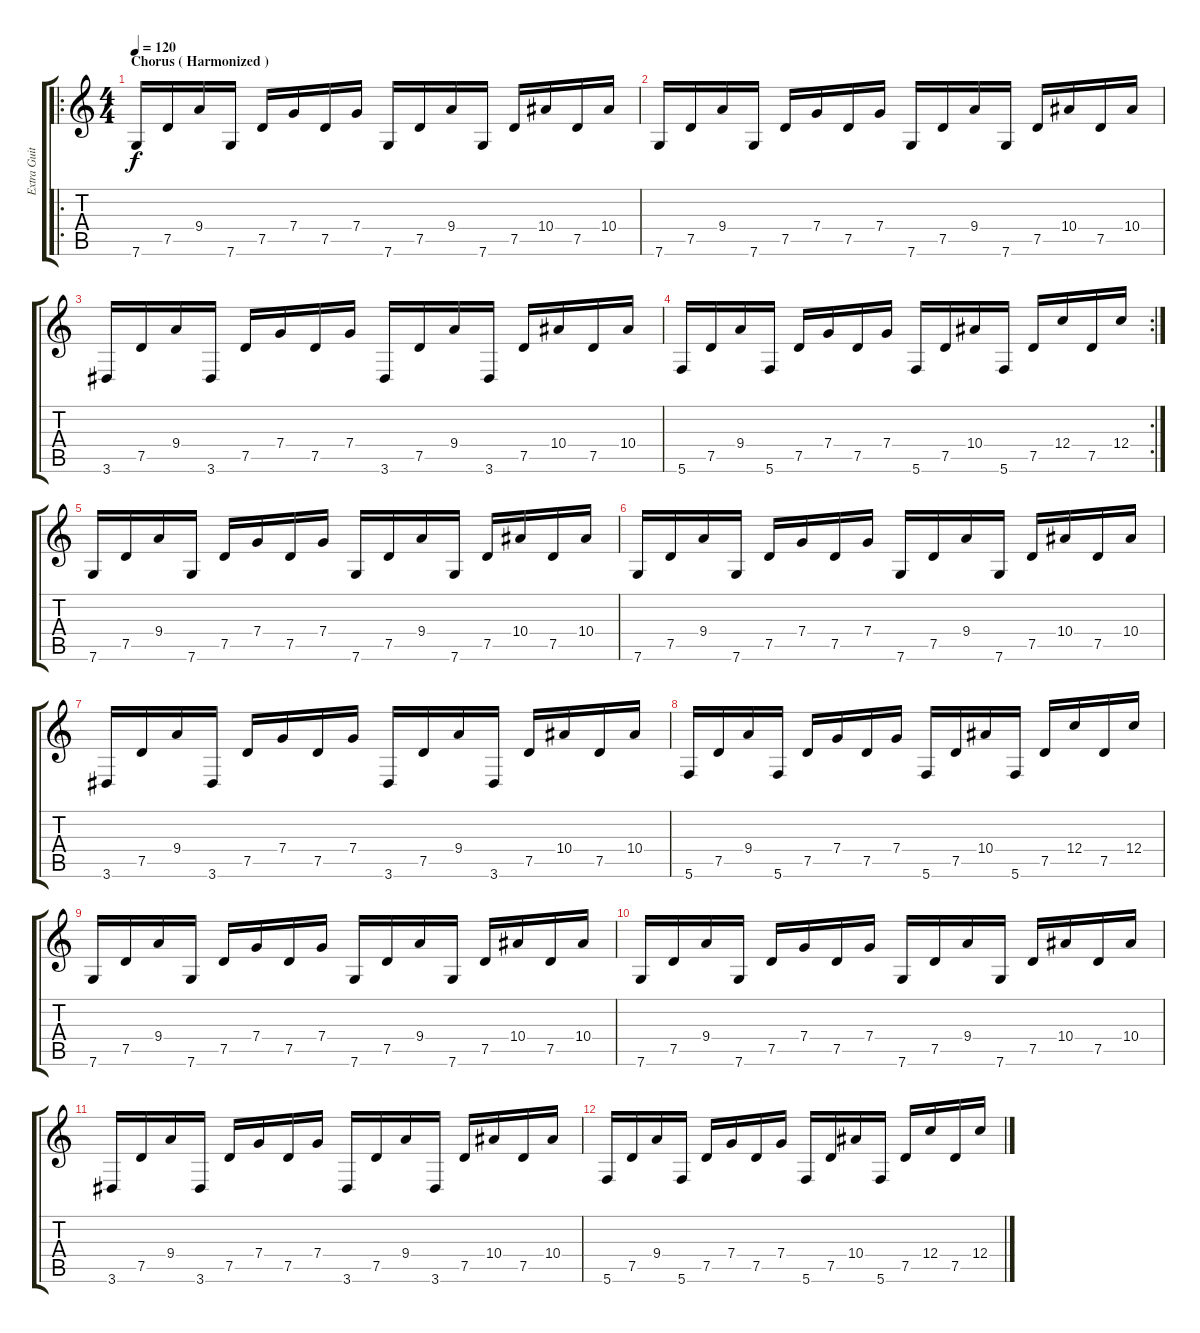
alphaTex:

\track ("Extra Guitar" "Extra Guit") {instrument distortionguitar}
\staff {score tabs}
\tuning (D4 A3 F3 C3 G2 C2) {hide}
\ro
\ts (4 4)
\section ("" "Chorus ( Harmonized )")
\tempo 120
\clef g2
\ks c
7.6.16{dy f volume 16 balance 8} 7.5.16 9.4.16 7.6.16 7.5.16 7.4.16 7.5.16 7.4.16 7.6.16 7.5.16 9.4.16 7.6.16 7.5.16 10.4.16 7.5.16 10.4.16 |
7.6.16 7.5.16 9.4.16 7.6.16 7.5.16 7.4.16 7.5.16 7.4.16 7.6.16 7.5.16 9.4.16 7.6.16 7.5.16 10.4.16 7.5.16 10.4.16 |
3.6.16 7.5.16 9.4.16 3.6.16 7.5.16 7.4.16 7.5.16 7.4.16 3.6.16 7.5.16 9.4.16 3.6.16 7.5.16 10.4.16 7.5.16 10.4.16 |
\rc 2
5.6.16 7.5.16 9.4.16 5.6.16 7.5.16 7.4.16 7.5.16 7.4.16 5.6.16 7.5.16 10.4.16 5.6.16 7.5.16 12.4.16 7.5.16 12.4.16 |
7.6.16{volume 8} 7.5.16 9.4.16 7.6.16 7.5.16 7.4.16 7.5.16 7.4.16 7.6.16 7.5.16 9.4.16 7.6.16 7.5.16 10.4.16 7.5.16 10.4.16 |
7.6.16 7.5.16 9.4.16 7.6.16 7.5.16 7.4.16 7.5.16 7.4.16 7.6.16 7.5.16 9.4.16 7.6.16 7.5.16 10.4.16 7.5.16 10.4.16 |
3.6.16 7.5.16 9.4.16 3.6.16 7.5.16 7.4.16 7.5.16 7.4.16 3.6.16 7.5.16 9.4.16 3.6.16 7.5.16 10.4.16 7.5.16 10.4.16 |
5.6.16 7.5.16 9.4.16 5.6.16 7.5.16 7.4.16 7.5.16 7.4.16 5.6.16 7.5.16 10.4.16 5.6.16 7.5.16 12.4.16 7.5.16 12.4.16 |
7.6.16{volume 0} 7.5.16 9.4.16 7.6.16 7.5.16 7.4.16 7.5.16 7.4.16 7.6.16 7.5.16 9.4.16 7.6.16 7.5.16 10.4.16 7.5.16 10.4.16 |
7.6.16 7.5.16 9.4.16 7.6.16 7.5.16 7.4.16 7.5.16 7.4.16 7.6.16 7.5.16 9.4.16 7.6.16 7.5.16 10.4.16 7.5.16 10.4.16 |
3.6.16 7.5.16 9.4.16 3.6.16 7.5.16 7.4.16 7.5.16 7.4.16 3.6.16 7.5.16 9.4.16 3.6.16 7.5.16 10.4.16 7.5.16 10.4.16 |
5.6.16 7.5.16 9.4.16 5.6.16 7.5.16 7.4.16 7.5.16 7.4.16 5.6.16 7.5.16 10.4.16 5.6.16 7.5.16 12.4.16 7.5.16 12.4.16
